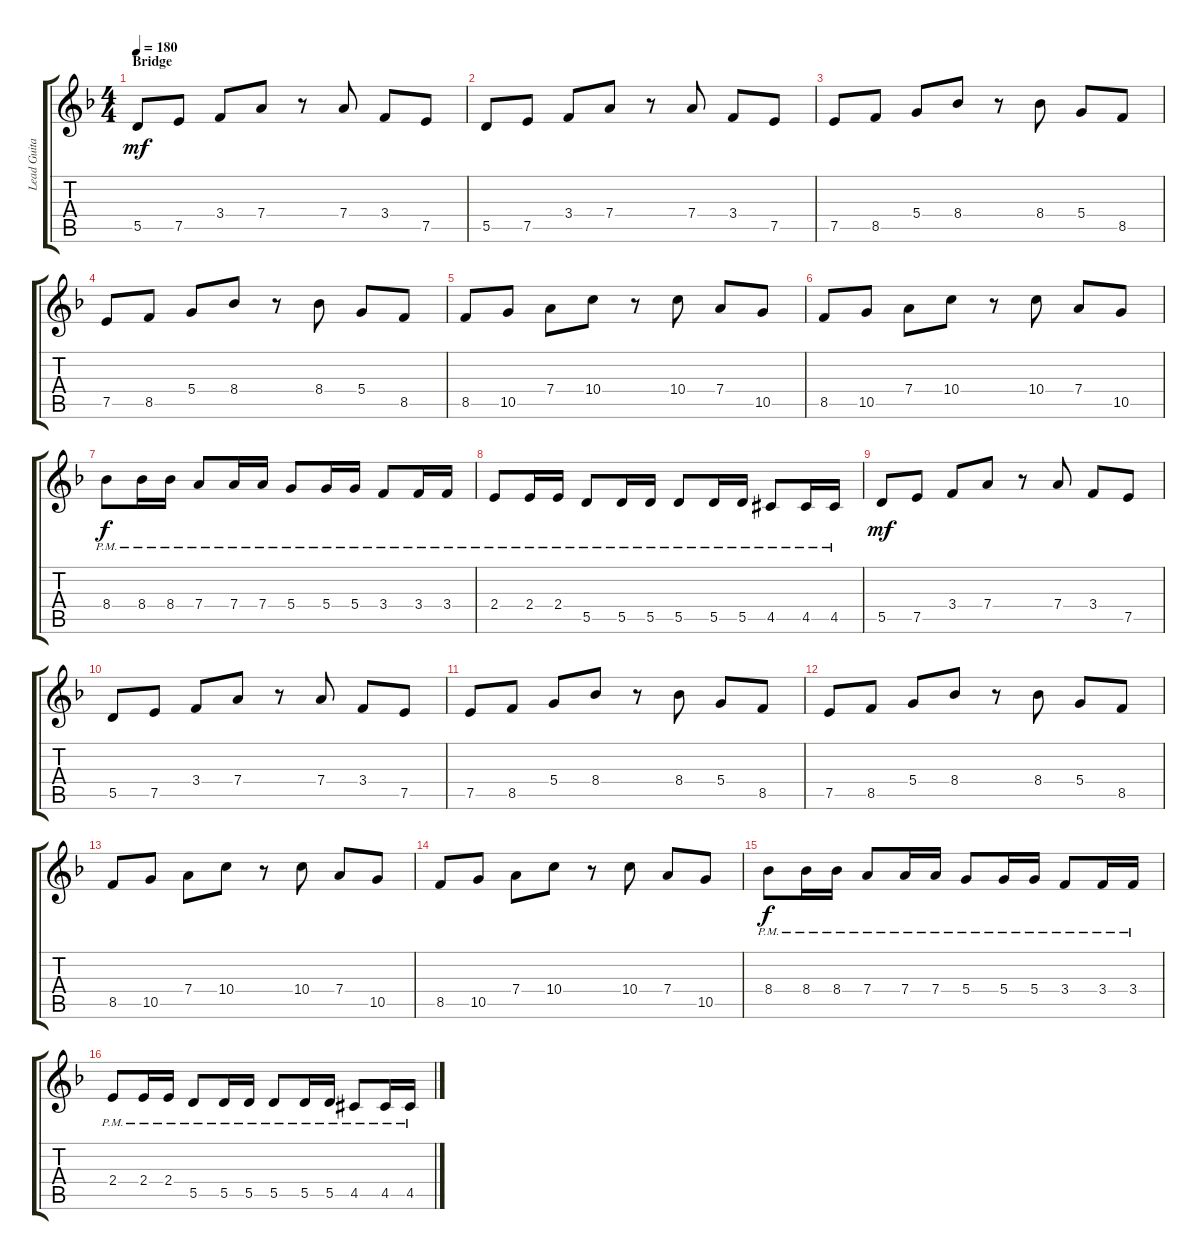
\track ("Lead Guitar" "Lead Guita") {instrument distortionguitar}
\staff {score tabs}
\tuning (E4 B3 G3 D3 A2 E2) {hide}
\ts (4 4)
\section ("" "Bridge")
\tempo 180
\clef g2
\ks dminor
5.5.8{dy mf} 7.5.8 3.4.8 7.4.8 r.8 7.4.8 3.4.8 7.5.8 |
5.5.8 7.5.8 3.4.8 7.4.8 r.8 7.4.8 3.4.8 7.5.8 |
7.5.8 8.5.8 5.4.8 8.4.8 r.8 8.4.8 5.4.8 8.5.8 |
7.5.8 8.5.8 5.4.8 8.4.8 r.8 8.4.8 5.4.8 8.5.8 |
8.5.8 10.5.8 7.4.8 10.4.8 r.8 10.4.8 7.4.8 10.5.8 |
8.5.8 10.5.8 7.4.8 10.4.8 r.8 10.4.8 7.4.8 10.5.8 |
8.4{pm}.8{dy f} 8.4{pm}.16 8.4{pm}.16 7.4{pm}.8 7.4{pm}.16 7.4{pm}.16 5.4{pm}.8 5.4{pm}.16 5.4{pm}.16 3.4{pm}.8 3.4{pm}.16 3.4{pm}.16 |
2.4{pm}.8 2.4{pm}.16 2.4{pm}.16 5.5{pm}.8 5.5{pm}.16 5.5{pm}.16 5.5{pm}.8 5.5{pm}.16 5.5{pm}.16 4.5{pm acc #}.8 4.5{pm acc #}.16 4.5{pm acc #}.16 |
5.5.8{dy mf} 7.5.8 3.4.8 7.4.8 r.8 7.4.8 3.4.8 7.5.8 |
5.5.8 7.5.8 3.4.8 7.4.8 r.8 7.4.8 3.4.8 7.5.8 |
7.5.8 8.5.8 5.4.8 8.4.8 r.8 8.4.8 5.4.8 8.5.8 |
7.5.8 8.5.8 5.4.8 8.4.8 r.8 8.4.8 5.4.8 8.5.8 |
8.5.8 10.5.8 7.4.8 10.4.8 r.8 10.4.8 7.4.8 10.5.8 |
8.5.8 10.5.8 7.4.8 10.4.8 r.8 10.4.8 7.4.8 10.5.8 |
8.4{pm}.8{dy f} 8.4{pm}.16 8.4{pm}.16 7.4{pm}.8 7.4{pm}.16 7.4{pm}.16 5.4{pm}.8 5.4{pm}.16 5.4{pm}.16 3.4{pm}.8 3.4{pm}.16 3.4{pm}.16 |
2.4{pm}.8 2.4{pm}.16 2.4{pm}.16 5.5{pm}.8 5.5{pm}.16 5.5{pm}.16 5.5{pm}.8 5.5{pm}.16 5.5{pm}.16 4.5{pm acc #}.8 4.5{pm acc #}.16 4.5{pm acc #}.16
